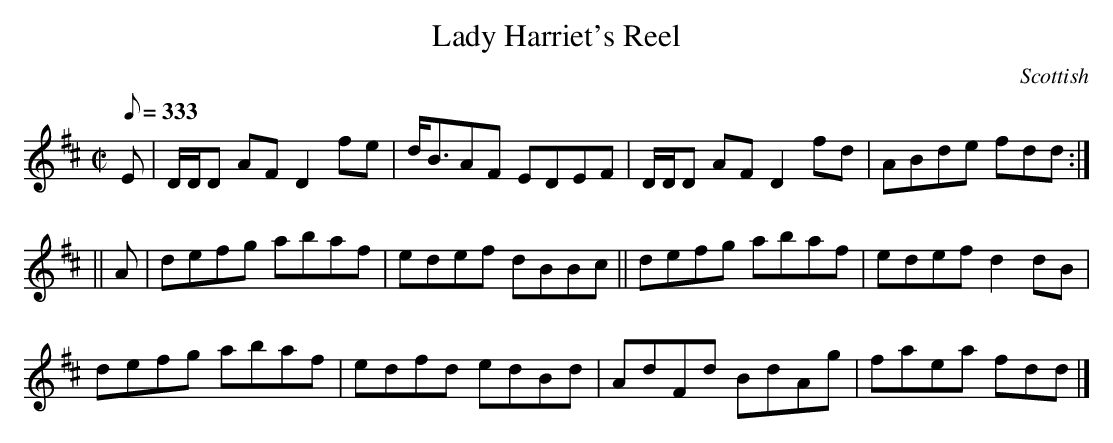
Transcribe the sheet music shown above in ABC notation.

X:1
T:Lady Harriet's Reel
O:Scottish
L:1/8
M:C|
Q:333
K:D
E|D/D/D AF D2 fe|d<BAF EDEF|D/D/D AF D2 fd|ABde fdd:|
||A|defg abaf|edef dBBc||defg abaf|edef d2 dB|
defg abaf|edfd edBd|AdFd BdAg|faea fdd|]
